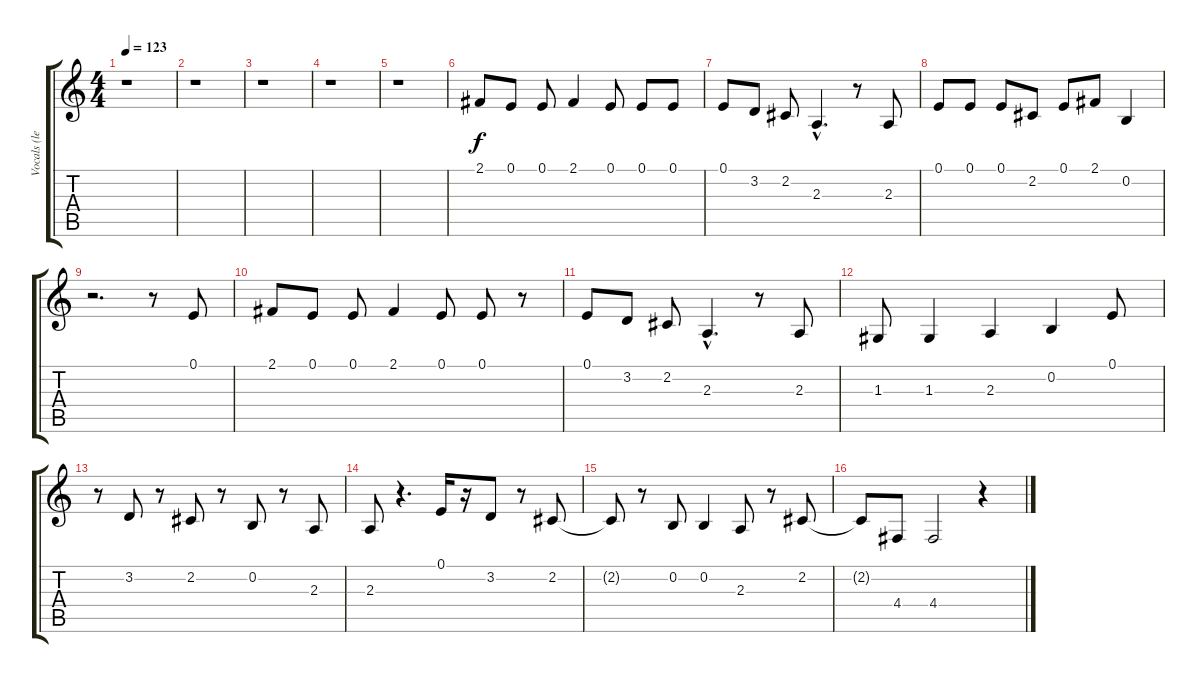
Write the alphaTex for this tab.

\track ("Vocals (lead 2)     " "Vocals (le") {instrument lead2sawtooth}
\staff {score tabs}
\tuning (E4 B3 G3 D3 A2 E2) {hide}
\ts (4 4)
\tempo 123
\clef g2
\ks c
r.1{dy f} |
r.1 |
r.1 |
r.1 |
r.1 |
2.1.8 0.1.8 0.1.8 2.1.4 0.1.8 0.1.8 0.1.8 |
0.1.8 3.2.8 2.2.8 2.3{hac}.4{d} r.8 2.3.8 |
0.1.8 0.1.8 0.1.8 2.2.8 0.1.8 2.1.8 0.2.4 |
r.2{d} r.8 0.1.8 |
2.1.8 0.1.8 0.1.8 2.1.4 0.1.8 0.1.8 r.8 |
0.1.8 3.2.8 2.2.8 2.3{hac}.4{d} r.8 2.3.8 |
1.3.8 1.3.4 2.3.4 0.2.4 0.1.8 |
r.8 3.2.8 r.8 2.2.8 r.8 0.2.8 r.8 2.3.8 |
2.3.8 r.4{d} 0.1.16 r.16 3.2.8 r.8 2.2.8 |
2.2{t}.8 r.8 0.2.8 0.2.4 2.3.8 r.8 2.2.8 |
2.2{t}.8 4.4.8 4.4.2 r.4
